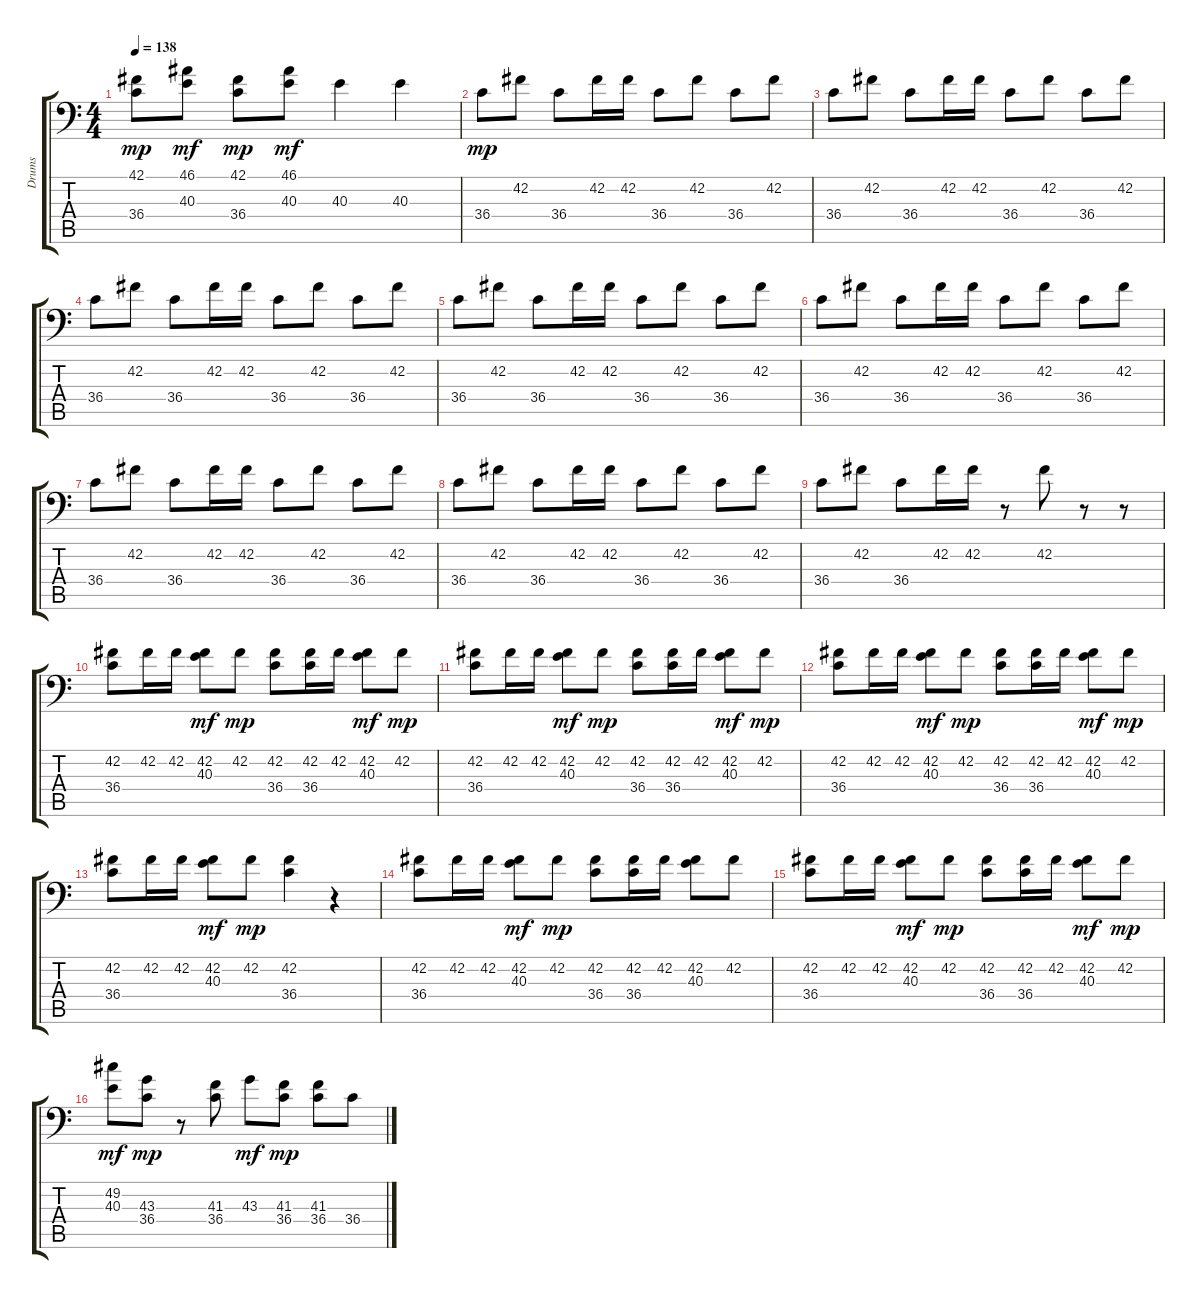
\track ("Drums" "Drums") {instrument acousticgrandpiano}
\staff {score tabs}
\tuning (C-1 C-1 C-1 C-1 C-1 C-1) {hide}
\ts (4 4)
\tempo 138
\clef f4
\ks c
(42.1 36.4).8{dy mp} (46.1 40.3).8{dy mf} (42.1 36.4).8{dy mp} (46.1 40.3).8{dy mf} 40.3.4 40.3.4 |
36.4.8{dy mp} 42.2.8 36.4.8 42.2.16 42.2.16 36.4.8 42.2.8 36.4.8 42.2.8 |
36.4.8 42.2.8 36.4.8 42.2.16 42.2.16 36.4.8 42.2.8 36.4.8 42.2.8 |
36.4.8 42.2.8 36.4.8 42.2.16 42.2.16 36.4.8 42.2.8 36.4.8 42.2.8 |
36.4.8 42.2.8 36.4.8 42.2.16 42.2.16 36.4.8 42.2.8 36.4.8 42.2.8 |
36.4.8 42.2.8 36.4.8 42.2.16 42.2.16 36.4.8 42.2.8 36.4.8 42.2.8 |
36.4.8 42.2.8 36.4.8 42.2.16 42.2.16 36.4.8 42.2.8 36.4.8 42.2.8 |
36.4.8 42.2.8 36.4.8 42.2.16 42.2.16 36.4.8 42.2.8 36.4.8 42.2.8 |
36.4.8 42.2.8 36.4.8 42.2.16 42.2.16 r.8 42.2.8 r.8 r.8 |
(42.2 36.4).8 42.2.16 42.2.16 (42.2 40.3).8{dy mf} 42.2.8{dy mp} (42.2 36.4).8 (42.2 36.4).16 42.2.16 (42.2 40.3).8{dy mf} 42.2.8{dy mp} |
(42.2 36.4).8 42.2.16 42.2.16 (42.2 40.3).8{dy mf} 42.2.8{dy mp} (42.2 36.4).8 (42.2 36.4).16 42.2.16 (42.2 40.3).8{dy mf} 42.2.8{dy mp} |
(42.2 36.4).8 42.2.16 42.2.16 (42.2 40.3).8{dy mf} 42.2.8{dy mp} (42.2 36.4).8 (42.2 36.4).16 42.2.16 (42.2 40.3).8{dy mf} 42.2.8{dy mp} |
(42.2 36.4).8 42.2.16 42.2.16 (42.2 40.3).8{dy mf} 42.2.8{dy mp} (42.2 36.4).4 r.4 |
(42.2 36.4).8 42.2.16 42.2.16 (42.2 40.3).8{dy mf} 42.2.8{dy mp} (42.2 36.4).8 (42.2 36.4).16 42.2.16 (42.2 40.3).8 42.2.8 |
(42.2 36.4).8 42.2.16 42.2.16 (42.2 40.3).8{dy mf} 42.2.8{dy mp} (42.2 36.4).8 (42.2 36.4).16 42.2.16 (42.2 40.3).8{dy mf} 42.2.8{dy mp} |
(49.2 40.3).8{dy mf} (43.3 36.4).8{dy mp} r.8 (41.3 36.4).8 43.3.8{dy mf} (41.3 36.4).8{dy mp} (41.3 36.4).8 36.4.8
